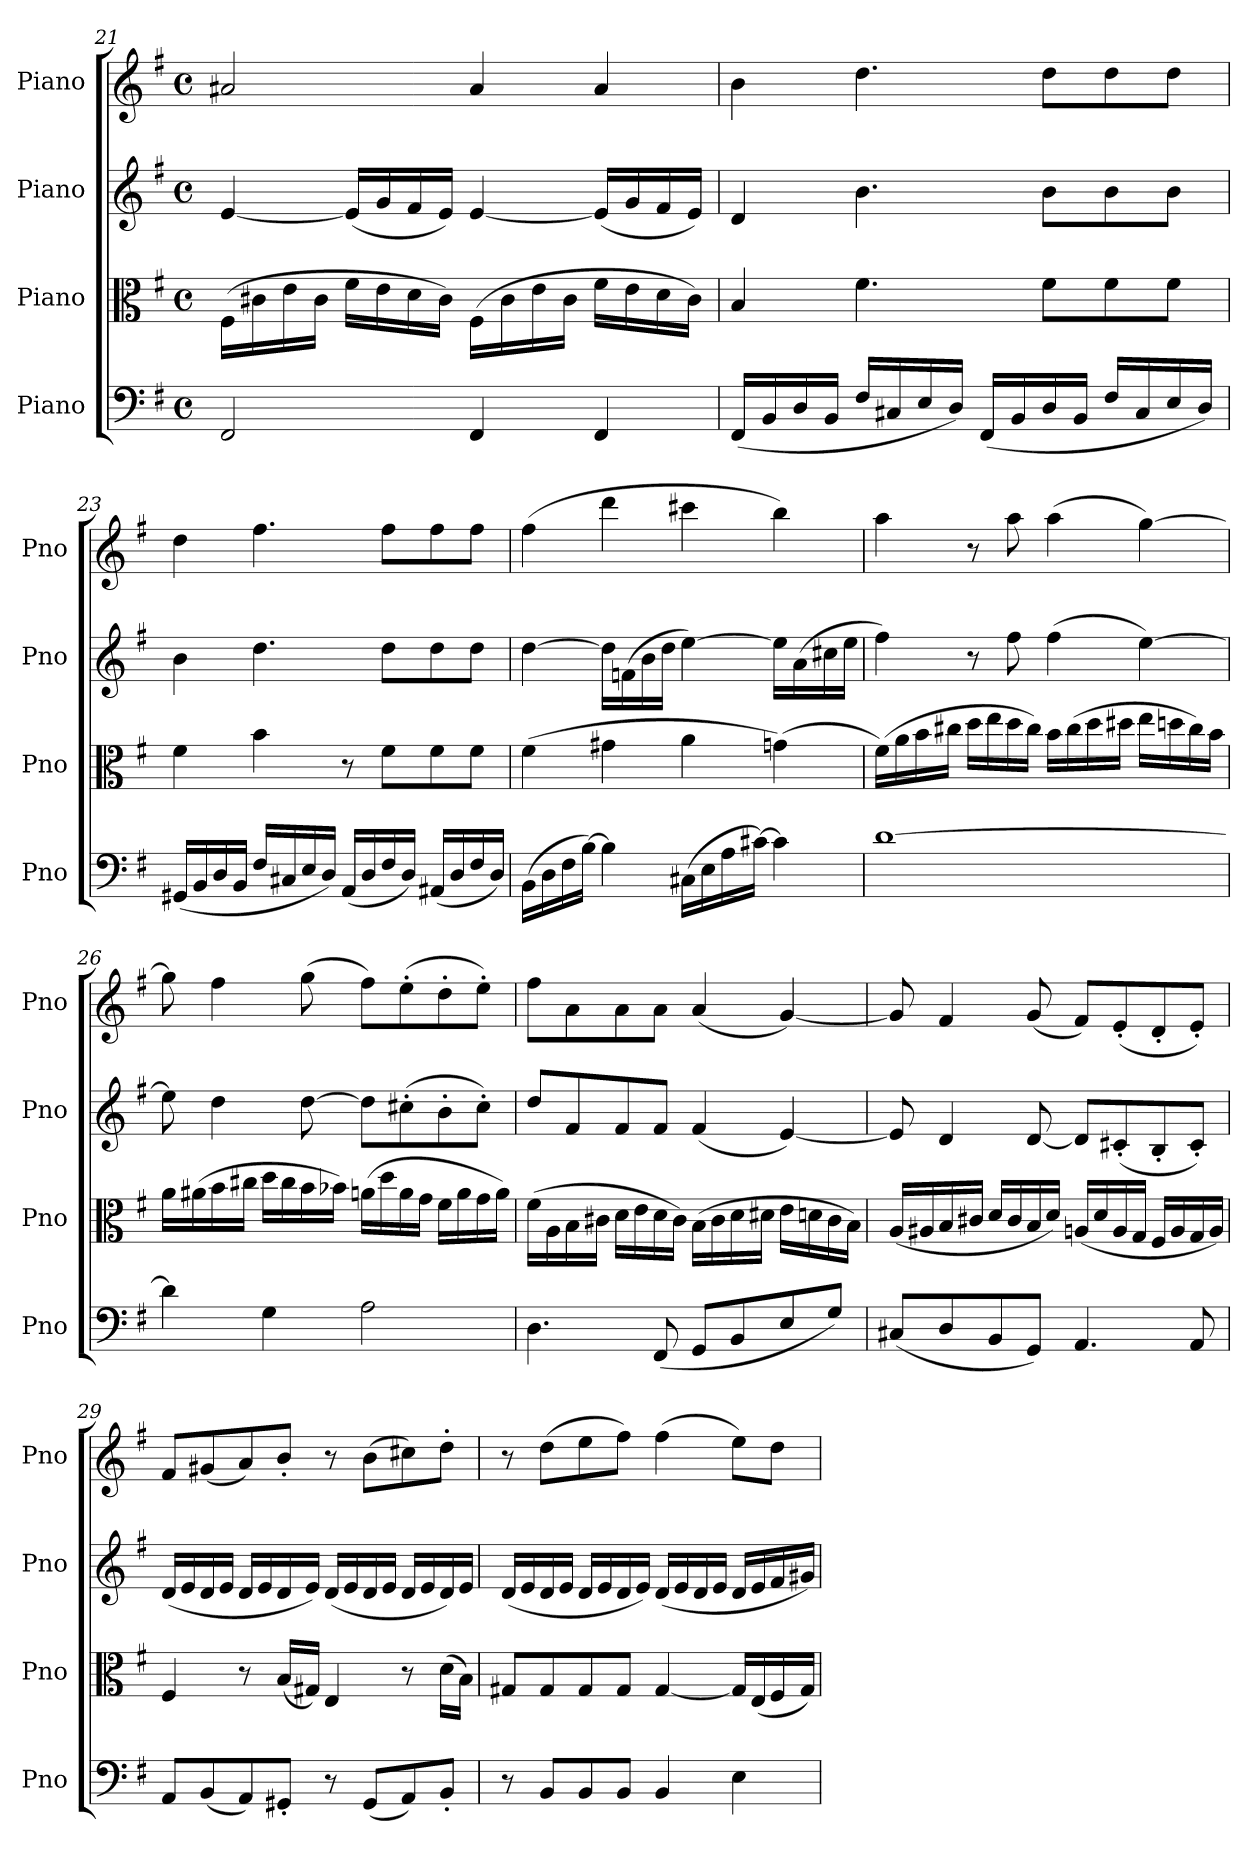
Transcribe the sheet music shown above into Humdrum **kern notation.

**kern	**kern	**kern	**kern
*part4	*part3	*part2	*part1
*staff4	*staff3	*staff2	*staff1
*I"Piano	*I"Piano	*I"Piano	*I"Piano
*I'Pno	*I'Pno	*I'Pno	*I'Pno
!!LO:PB:g=z
*clefF4	*clefC3	*clefG2	*clefG2
*k[f#]	*k[f#]	*k[f#]	*k[f#]
*M4/4	*M4/4	*M4/4	*M4/4
*met(c)	*met(c)	*met(c)	*met(c)
=21	=21	=21	=21
2FF#/	(16F#\LL	[4e/	2a#X/
.	16c#X\	.	.
.	16e\	.	.
.	16c#\JJ	.	.
.	16f#\LL	(16e/LL]	.
.	16e\	16g/	.
.	16d\	16f#/	.
.	16c#\JJ)	16e/JJ)	.
4FF#/	(16F#\LL	[4e/	4a#/
.	16c#\	.	.
.	16e\	.	.
.	16c#\JJ	.	.
4FF#/	16f#\LL	(16e/LL]	4a#/
.	16e\	16g/	.
.	16d\	16f#/	.
.	16c#\JJ)	16e/JJ)	.
=22	=22	=22	=22
(16FF#/LL	4B/	4d/	4b\
16BB/	.	.	.
16D/	.	.	.
16BB/JJ	.	.	.
16F#/LL	4.f#\	4.b\	4.dd\
16C#X/	.	.	.
16E/	.	.	.
16D/JJ)	.	.	.
(16FF#/LL	.	.	.
16BB/	.	.	.
16D/	8f#\L	8b\L	8dd\L
16BB/JJ	.	.	.
16F#/LL	8f#\	8b\	8dd\
16C#/	.	.	.
16E/	8f#\J	8b\J	8dd\J
16D/JJ)	.	.	.
=23	=23	=23	=23
(16GG#X/LL	4f#\	4b\	4dd\
16BB/	.	.	.
16D/	.	.	.
16BB/JJ	.	.	.
16F#/LL	4b\	4.dd\	4.ff#\
16C#X/	.	.	.
16E/	.	.	.
16D/JJ)	.	.	.
(16AA/LL	8r	.	.
16D/	.	.	.
16F#/	8f#\L	8dd\L	8ff#\L
16D/JJ)	.	.	.
(16AA#X/LL	8f#\	8dd\	8ff#\
16D/	.	.	.
16F#/	8f#\J	8dd\J	8ff#\J
16D/JJ)	.	.	.
=24	=24	=24	=24
(16BB\LL	(4f#\	[4dd\	(4ff#\
16D\	.	.	.
16F#\	.	.	.
[16B\JJ)	.	.	.
4B\]	4g#X\	16dd\LL]	4ddd\
.	.	(16fn\	.
.	.	16b\	.
.	.	16dd\JJ	.
(16C#X\LL	4a\	[4ee\)	4ccc#X\
16E\	.	.	.
16A\	.	.	.
[16c#X\JJ)	.	.	.
4c#\]	(4gn\)	16ee\LL]	4bb\)
.	.	(16a\	.
.	.	16cc#X\	.
.	.	16ee\JJ	.
!!LO:LB:g=z
=25	=25	=25	=25
[1d	(16f#\LL)	4ff#\)	4aa\
.	16a\	.	.
.	16b\	.	.
.	16cc#X\JJ	.	.
.	16dd\LL	8r	8r
.	16ee\	.	.
.	16dd\	8ff#\	8aa\
.	16cc#\JJ)	.	.
.	16b\LL	(4ff#\	(4aa\
.	(16cc#\	.	.
.	16dd\	.	.
.	16dd#X\JJ	.	.
.	16ee\LL	[4ee\)	[4gg\)
.	16ddn\	.	.
.	16cc#\)	.	.
.	16b\JJ	.	.
=26	=26	=26	=26
4d\]	16a\LL	8ee\]	8gg\]
.	(16a#X\	.	.
.	16b\	4dd\	4ff#\
.	16cc#X\JJ	.	.
4G\	16dd\LL	.	.
.	16cc#\	.	.
.	16b\	[8dd\	(8gg\
.	16b-X\JJ)	.	.
2A\	(16an\LL	8dd\L]	8ff#\L)
.	16dd\	.	.
.	16a\	(8cc#X'\	(8ee'\
.	16g\JJ	.	.
.	16f#\LL	8b'\	8dd'\
.	16a\	.	.
.	16g\	8cc#'\J)	8ee'\J)
.	16a\JJ)	.	.
=27	=27	=27	=27
4.D\	(16f#\LL	8dd/L	8ff#\L
.	16A\	.	.
.	16B\	8f#/	8a\
.	16c#X\JJ	.	.
.	16d\LL	8f#/	8a\
.	16e\	.	.
(8FF#/	16d\	8f#/J	8a\J
.	16c#\JJ)	.	.
8GG/L	(16B\LL	(4f#/	(4a/
.	16c#\	.	.
8BB/	16d\	.	.
.	16d#X\JJ	.	.
8E/	16e\LL	[4e/)	[4g/)
.	16dn\	.	.
8G/J)	16c#\	.	.
.	16B\JJ)	.	.
=28	=28	=28	=28
(8C#X/L	(16A/LL	8e/]	8g/]
.	16A#X/	.	.
8D/	16B/	4d/	4f#/
.	16c#X/JJ	.	.
8BB/	16d/LL	.	.
.	16c#/	.	.
8GG/J)	16B/	[8d/	(8g/
.	16d/JJ)	.	.
4.AA/	(16An/LL	8d/L]	8f#/L)
.	16d/	.	.
.	16A/	(8c#X'/	(8e'/
.	16G/JJ	.	.
.	16F#/LL	8B'/	8d'/
.	16A/	.	.
8AA/	16G/	8c#'/J)	8e'/J)
.	16A/JJ)	.	.
!!LO:LB:g=z
=29	=29	=29	=29
8AA/L	4F#/	(16d/LL	8f#/L
.	.	16e/	.
(8BB/	.	16d/	(8g#X/
.	.	16e/JJ	.
8AA/)	8r	16d/LL	8a/)
.	.	16e/	.
8GG#X'/J	(16B/LL	16d/	8b'/J
.	16G#X/JJ)	16e/JJ)	.
8r	4E/	(16d/LL	8r
.	.	16e/	.
(8GG#/L	.	16d/	(8b\L
.	.	16e/JJ	.
8AA/)	8r	16d/LL	8cc#X\)
.	.	16e/	.
8BB'/J	(16d\LL	16d/)	8dd'\J
.	16B\JJ)	16e/JJ	.
=30	=30	=30	=30
8r	8G#X/L	(16d/LL	8r
.	.	16e/	.
8BB/L	8G#/	16d/	(8dd\L
.	.	16e/JJ	.
8BB/	8G#/	16d/LL	8ee\
.	.	16e/	.
8BB/J	8G#/J	16d/	8ff#\J)
.	.	16e/JJ)	.
4BB/	[4G#/	(16d/LL	(4ff#\
.	.	16e/	.
.	.	16d/	.
.	.	16e/JJ	.
4E\	16G#/LL]	16d/LL	8ee\L)
.	(16E/	16e/	.
.	16F#/	16f#/	8dd\J
.	16G#/JJ)	16g#X/JJ)	.
=	=	=	=
*-	*-	*-	*-
